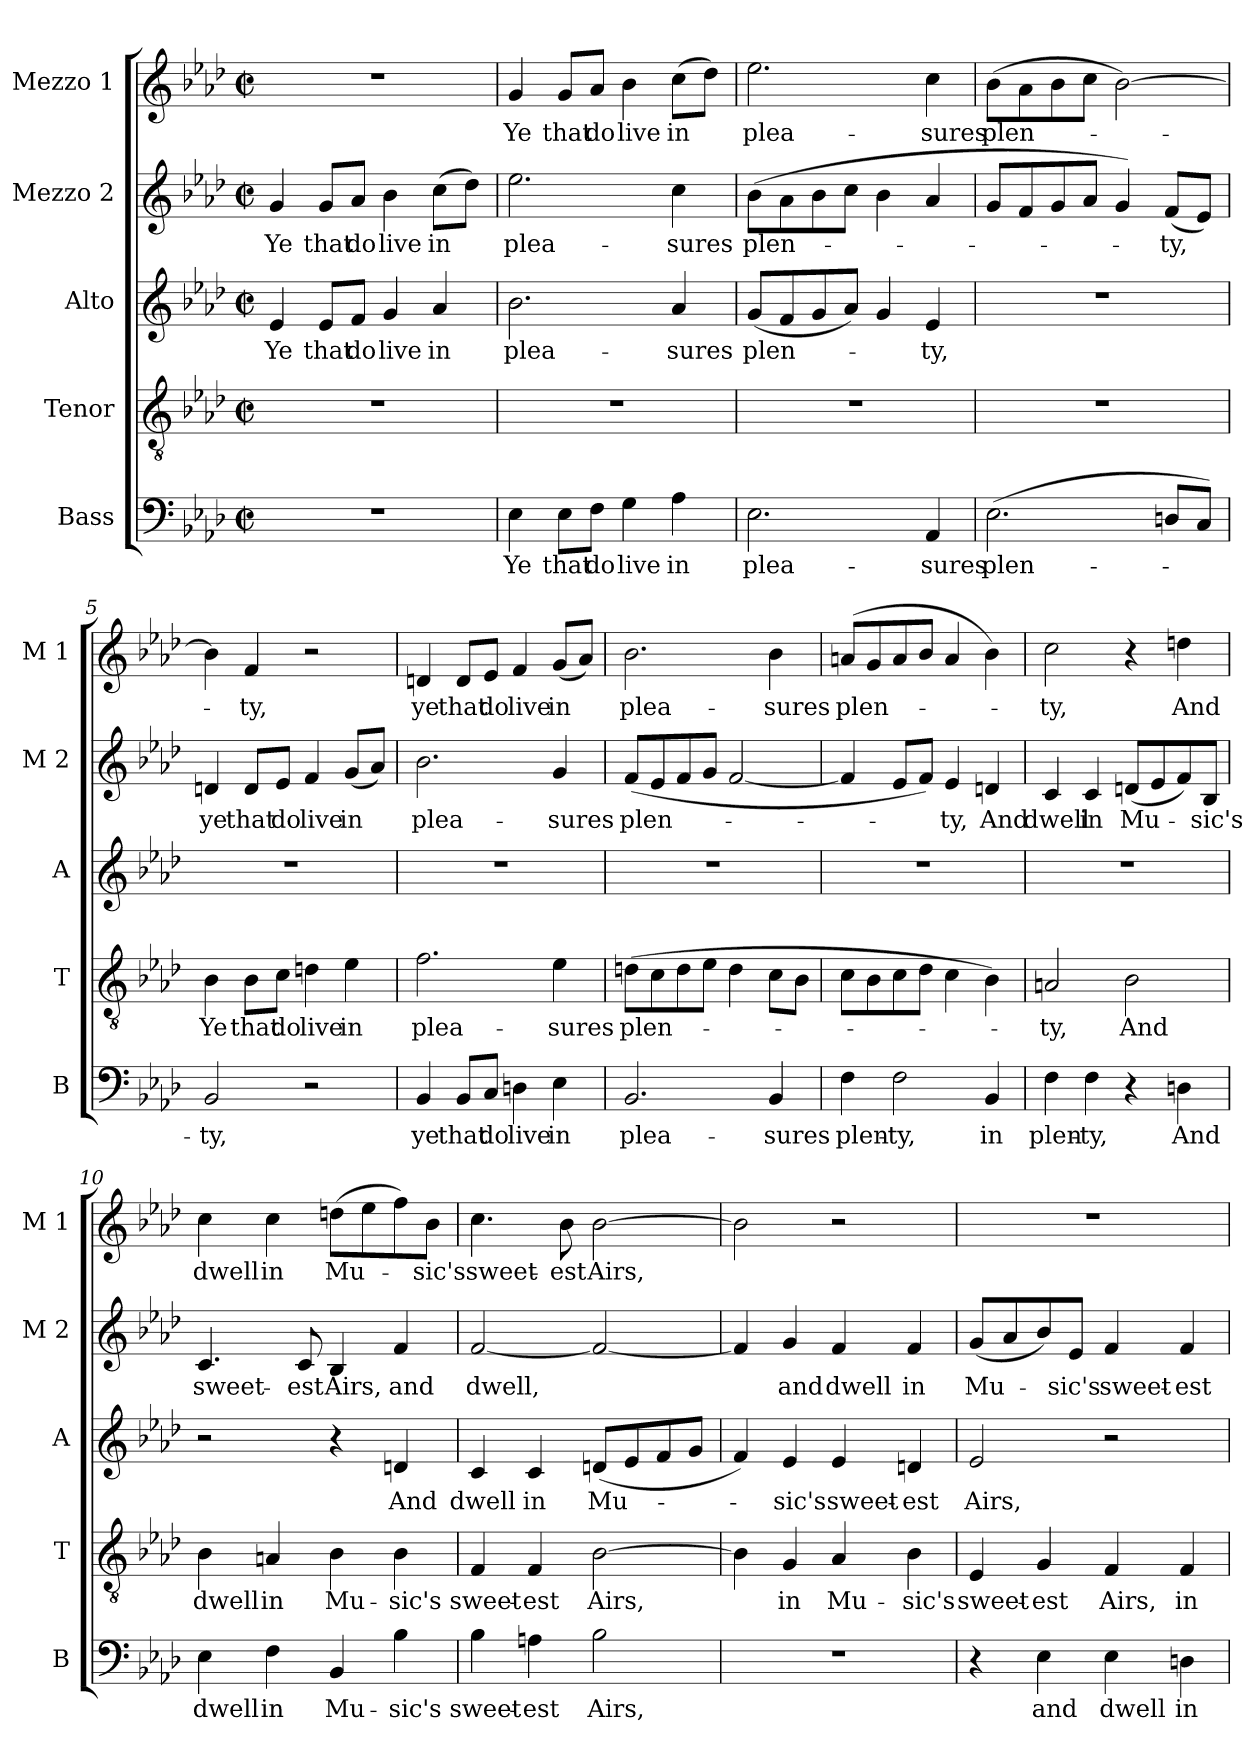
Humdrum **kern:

**kern	**text	**kern	**text	**kern	**text	**kern	**text	**kern	**text
*part5	*part5	*part4	*part4	*part3	*part3	*part2	*part2	*part1	*part1
*staff5	*staff5	*staff4	*staff4	*staff3	*staff3	*staff2	*staff2	*staff1	*staff1
*I"Bass	*	*I"Tenor	*	*I"Alto	*	*I"Mezzo 2	*	*I"Mezzo 1	*
*I'B	*	*I'T	*	*I'A	*	*I'M 2	*	*I'M 1	*
*clefF4	*	*clefGv2	*	*clefG2	*	*clefG2	*	*clefG2	*
*k[b-e-a-d-]	*	*k[b-e-a-d-]	*	*k[b-e-a-d-]	*	*k[b-e-a-d-]	*	*k[b-e-a-d-]	*
*A-:	*	*A-:	*	*A-:	*	*A-:	*	*A-:	*
*M2/2	*	*M2/2	*	*M2/2	*	*M2/2	*	*M2/2	*
*met(c|)	*	*met(c|)	*	*met(c|)	*	*met(c|)	*	*met(c|)	*
*MM144	*	*MM144	*	*MM144	*	*MM144	*	*MM144	*
=1	=1	=1	=1	=1	=1	=1	=1	=1	=1
1r	.	1r	.	4e-/	Ye	4g/	Ye	1r	.
.	.	.	.	8e-/L	that	8g/L	that	.	.
.	.	.	.	8f/J	do	8a-/J	do	.	.
.	.	.	.	4g/	live	4b-\	live	.	.
.	.	.	.	4a-/	in	(8cc\L	in	.	.
.	.	.	.	.	.	8dd-\J)	.	.	.
=2	=2	=2	=2	=2	=2	=2	=2	=2	=2
4E-\	Ye	1r	.	2.b-\	plea-	2.ee-\	plea-	4g/	Ye
8E-\L	that	.	.	.	.	.	.	8g/L	that
8F\J	do	.	.	.	.	.	.	8a-/J	do
4G\	live	.	.	.	.	.	.	4b-\	live
4A-\	in	.	.	4a-/	-sures	4cc\	-sures	(8cc\L	in
.	.	.	.	.	.	.	.	8dd-\J)	.
=3	=3	=3	=3	=3	=3	=3	=3	=3	=3
2.E-\	plea-	1r	.	(8g/L	plen-	(8b-\L	plen-	2.ee-\	plea-
.	.	.	.	8f/	.	8a-\	.	.	.
.	.	.	.	8g/	.	8b-\	.	.	.
.	.	.	.	8a-/J)	.	8cc\J	.	.	.
.	.	.	.	4g/	.	4b-\	.	.	.
4AA-/	-sures	.	.	4e-/	-ty,	4a-/	.	4cc\	-sures
=4	=4	=4	=4	=4	=4	=4	=4	=4	=4
(2.E-\	plen-	1r	.	1r	.	8g/L	.	(8b-\L	plen-
.	.	.	.	.	.	8f/	.	8a-\	.
.	.	.	.	.	.	8g/	.	8b-\	.
.	.	.	.	.	.	8a-/J	.	8cc\J	.
.	.	.	.	.	.	4g/)	.	[2b-\)	.
8Dn/L	.	.	.	.	.	(8f/L	-ty,	.	.
8C/J)	.	.	.	.	.	8e-/J)	.	.	.
!!LO:LB:g=z
=5	=5	=5	=5	=5	=5	=5	=5	=5	=5
2BB-/	-ty,	4B-\	Ye	1r	.	4dn/	ye	4b-\]	.
.	.	8B-\L	that	.	.	8d/L	that	4f/	-ty,
.	.	8c\J	do	.	.	8e-/J	do	.	.
2r	.	4dn\	live	.	.	4f/	live	2r	.
.	.	4e-\	in	.	.	(8g/L	in	.	.
.	.	.	.	.	.	8a-/J)	.	.	.
=6	=6	=6	=6	=6	=6	=6	=6	=6	=6
4BB-/	ye	2.f\	plea-	1r	.	2.b-\	plea-	4dn/	ye
8BB-/L	that	.	.	.	.	.	.	8d/L	that
8C/J	do	.	.	.	.	.	.	8e-/J	do
4Dn\	live	.	.	.	.	.	.	4f/	live
4E-\	in	4e-\	-sures	.	.	4g/	-sures	(8g/L	in
.	.	.	.	.	.	.	.	8a-/J)	.
=7	=7	=7	=7	=7	=7	=7	=7	=7	=7
2.BB-/	plea-	(8dn\L	plen-	1r	.	(8f/L	plen-	2.b-\	plea-
.	.	8c\	.	.	.	8e-/	.	.	.
.	.	8d\	.	.	.	8f/	.	.	.
.	.	8e-\J	.	.	.	8g/J	.	.	.
.	.	4d\	.	.	.	[2f/	.	.	.
4BB-/	-sures	8c\L	.	.	.	.	.	4b-\	-sures
.	.	8B-\J	.	.	.	.	.	.	.
=8	=8	=8	=8	=8	=8	=8	=8	=8	=8
4F\	plen-	8c\L	.	1r	.	4f/]	.	(8an/L	plen-
.	.	8B-\	.	.	.	.	.	8g/	.
2F\	-ty,	8c\	.	.	.	8e-/L	.	8a/	.
.	.	8d-\J	.	.	.	8f/J)	.	8b-/J	.
.	.	4c\	.	.	.	4e-/	-ty,	4a/	.
4BB-/	in	4B-\)	.	.	.	4dn/	And	4b-\)	.
=9	=9	=9	=9	=9	=9	=9	=9	=9	=9
4F\	plen-	2An/	-ty,	1r	.	4c/	dwell	2cc\	-ty,
4F\	-ty,	.	.	.	.	4c/	in	.	.
4r	.	2B-\	And	.	.	(8dn/L	Mu-	4r	.
.	.	.	.	.	.	8e-/	.	.	.
4Dn\	And	.	.	.	.	8f/)	.	4ddn\	And
.	.	.	.	.	.	8B-/J	-sic's	.	.
!!LO:LB:g=z
=10	=10	=10	=10	=10	=10	=10	=10	=10	=10
4E-\	dwell	4B-\	dwell	2r	.	4.c/	sweet-	4cc\	dwell
4F\	in	4An/	in	.	.	.	.	4cc\	in
.	.	.	.	.	.	8c/	-est	.	.
4BB-/	Mu-	4B-\	Mu-	4r	.	4B-/	Airs,	(8ddn\L	Mu-
.	.	.	.	.	.	.	.	8ee-\	.
4B-\	-sic's	4B-\	-sic's	4dn/	And	4f/	and	8ff\)	.
.	.	.	.	.	.	.	.	8b-\J	-sic's
=11	=11	=11	=11	=11	=11	=11	=11	=11	=11
4B-\	sweet-	4F/	sweet-	4c/	dwell	[2f/	dwell,	4.cc\	sweet-
4An\	-est	4F/	-est	4c/	in	.	.	.	.
.	.	.	.	.	.	.	.	8b-\	-est
2B-\	Airs,	[2B-\	Airs,	(8dn/L	Mu-	2f/_	.	[2b-\	Airs,
.	.	.	.	8e-/	.	.	.	.	.
.	.	.	.	8f/	.	.	.	.	.
.	.	.	.	8g/J	.	.	.	.	.
=12	=12	=12	=12	=12	=12	=12	=12	=12	=12
1r	.	4B-\]	.	4f/)	.	4f/]	.	2b-\]	.
.	.	4G/	in	4e-/	-sic's	4g/	and	.	.
.	.	4A-/	Mu-	4e-/	sweet-	4f/	dwell	2r	.
.	.	4B-\	-sic's	4d/	-est	4f/	in	.	.
=13	=13	=13	=13	=13	=13	=13	=13	=13	=13
4r	.	4E-/	sweet-	2e-/	Airs,	(8g/L	Mu-	1r	.
.	.	.	.	.	.	8a-/	.	.	.
4E-\	and	4G/	-est	.	.	8b-/)	.	.	.
.	.	.	.	.	.	8e-/J	-sic's	.	.
4E-\	dwell	4F/	Airs,	2r	.	4f/	sweet-	.	.
4Dn\	in	4F/	in	.	.	4f/	-est	.	.
=	=	=	=	=	=	=	=	=	=
*-	*-	*-	*-	*-	*-	*-	*-	*-	*-
